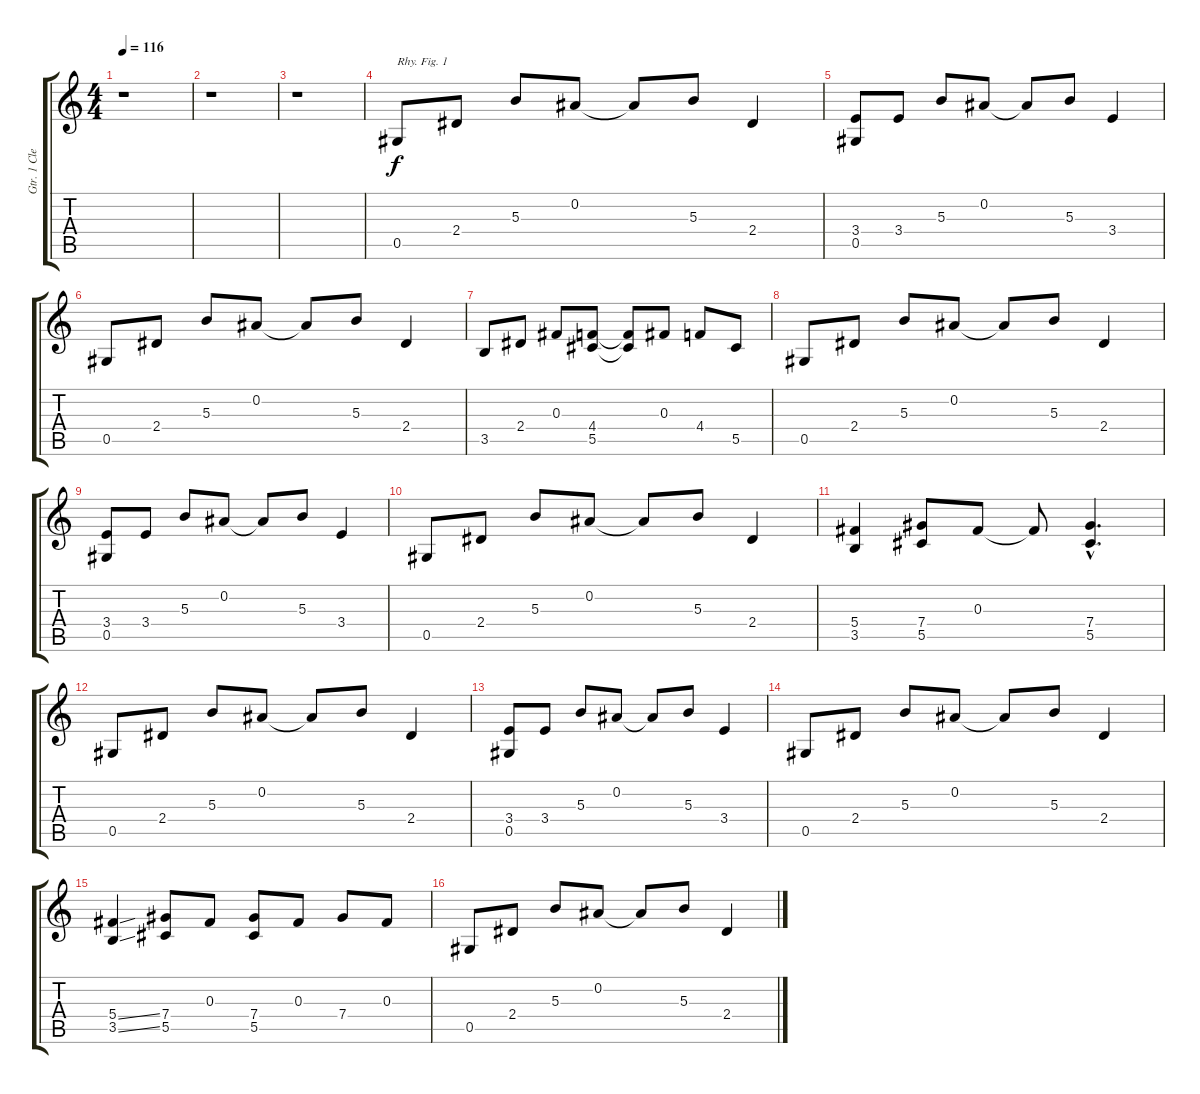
\track ("Gtr. 1 Clean" "Gtr. 1 Cle") {instrument acousticguitarsteel}
\staff {score tabs}
\tuning (Eb4 Bb3 Gb3 Db3 Ab2 Eb2) {hide}
\ts (4 4)
\tempo 116
\clef g2
\ks c
r.1{dy f} |
r.1 |
r.1 |
0.5.8{txt "Rhy. Fig. 1"} 2.4.8 5.3.8 0.2.8 0.2{t}.8 5.3.8 2.4.4 |
(3.4 0.5).8 3.4.8 5.3.8 0.2.8 0.2{t}.8 5.3.8 3.4.4 |
0.5.8 2.4.8 5.3.8 0.2.8 0.2{t}.8 5.3.8 2.4.4 |
3.5.8 2.4.8 0.3.8 (4.4 5.5).8 (4.4{t} 5.5{t}).8 0.3.8 4.4.8 5.5.8 |
0.5.8 2.4.8 5.3.8 0.2.8 0.2{t}.8 5.3.8 2.4.4 |
(3.4 0.5).8 3.4.8 5.3.8 0.2.8 0.2{t}.8 5.3.8 3.4.4 |
0.5.8 2.4.8 5.3.8 0.2.8 0.2{t}.8 5.3.8 2.4.4 |
(5.4 3.5).4 (7.4 5.5).8 0.3.8 0.3{t}.8 (7.4{hac} 5.5{hac}).4{d} |
0.5.8 2.4.8 5.3.8 0.2.8 0.2{t}.8 5.3.8 2.4.4 |
(3.4 0.5).8 3.4.8 5.3.8 0.2.8 0.2{t}.8 5.3.8 3.4.4 |
0.5.8 2.4.8 5.3.8 0.2.8 0.2{t}.8 5.3.8 2.4.4 |
(5.4{ss} 3.5{ss}).4 (7.4 5.5).8 0.3.8 (7.4 5.5).8 0.3.8 7.4.8 0.3.8 |
0.5.8 2.4.8 5.3.8 0.2.8 0.2{t}.8 5.3.8 2.4.4
